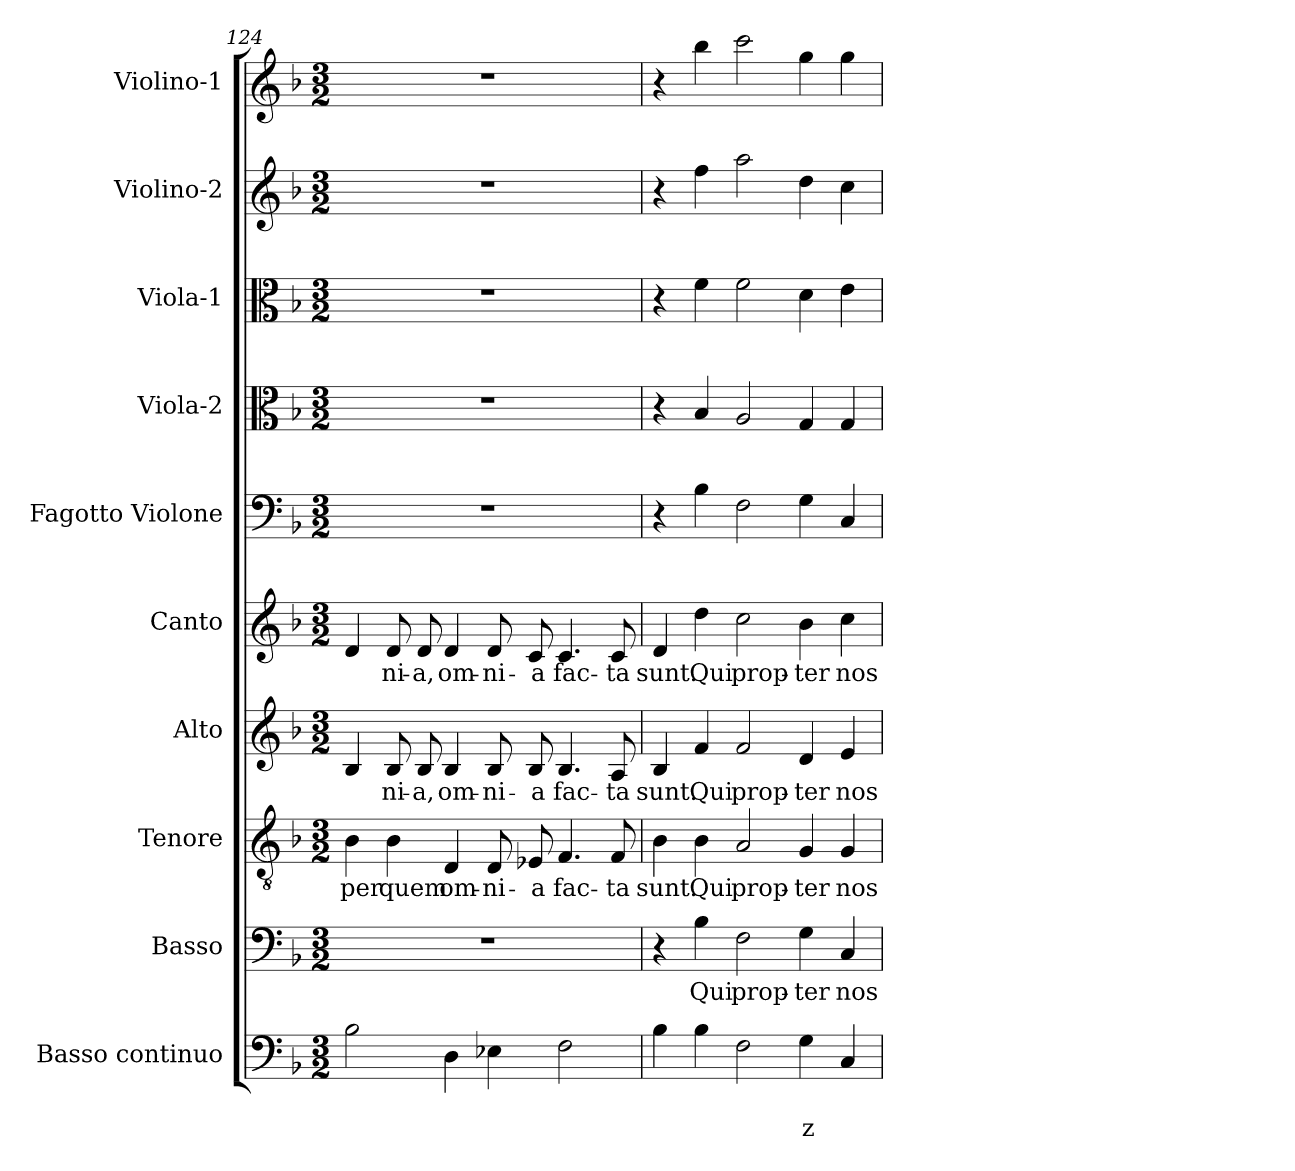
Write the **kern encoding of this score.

**kern	**text	**text	**kern	**text	**kern	**text	**kern	**text	**kern	**text	**kern	**kern	**kern	**kern	**kern
*part10	*part10	*part10	*part9	*part9	*part8	*part8	*part7	*part7	*part6	*part6	*part5	*part4	*part3	*part2	*part1
*staff10	*staff10	*staff10	*staff9	*staff9	*staff8	*staff8	*staff7	*staff7	*staff6	*staff6	*staff5	*staff4	*staff3	*staff2	*staff1
*I"Basso continuo	*	*	*I"Basso	*	*I"Tenore	*	*I"Alto	*	*I"Canto	*	*I"Fagotto Violone	*I"Viola-2	*I"Viola-1	*I"Violino-2	*I"Violino-1
*clefF4	*	*	*clefF4	*	*clefGv2	*	*clefG2	*	*clefG2	*	*clefF4	*clefC3	*clefC3	*clefG2	*clefG2
*k[b-]	*	*	*k[b-]	*	*k[b-]	*	*k[b-]	*	*k[b-]	*	*k[b-]	*k[b-]	*k[b-]	*k[b-]	*k[b-]
*F:	*	*	*F:	*	*F:	*	*F:	*	*F:	*	*F:	*F:	*F:	*F:	*F:
*M3/2	*	*	*M3/2	*	*M3/2	*	*M3/2	*	*M3/2	*	*M3/2	*M3/2	*M3/2	*M3/2	*M3/2
=124	=124	=124	=124	=124	=124	=124	=124	=124	=124	=124	=124	=124	=124	=124	=124
!	!	!	!	!	!	!LO:LY:b	!	!	!	!	!	!	!	!	!
2B-\	.	.	1.r	.	4B-\	per	4B-/	.	4d/	.	1.r	1.r	1.r	1.r	1.r
!	!	!	!	!	!	!LO:LY:b	!	!	!	!	!	!	!	!	!
!	!	!	!	!	!	!	!	!LO:LY:b	!	!	!	!	!	!	!
!	!	!	!	!	!	!	!	!	!	!LO:LY:b	!	!	!	!	!
.	.	.	.	.	4B-\	quem	8B-/	-ni-	8d/	-ni-	.	.	.	.	.
!	!	!	!	!	!	!	!	!LO:LY:b	!	!	!	!	!	!	!
!	!	!	!	!	!	!	!	!	!	!LO:LY:b	!	!	!	!	!
.	.	.	.	.	.	.	8B-/	-a,	8d/	-a,	.	.	.	.	.
!	!	!	!	!	!	!LO:LY:b	!	!	!	!	!	!	!	!	!
!	!	!	!	!	!	!	!	!LO:LY:b	!	!	!	!	!	!	!
!	!	!	!	!	!	!	!	!	!	!LO:LY:b	!	!	!	!	!
4D\	.	.	.	.	4D/	om-	4B-/	om-	4d/	om-	.	.	.	.	.
!	!	!	!	!	!	!LO:LY:b	!	!	!	!	!	!	!	!	!
!	!	!	!	!	!	!	!	!LO:LY:b	!	!	!	!	!	!	!
!	!	!	!	!	!	!	!	!	!	!LO:LY:b	!	!	!	!	!
4E-X\	.	.	.	.	8D/	-ni-	8B-/	-ni-	8d/	-ni-	.	.	.	.	.
!	!	!	!	!	!	!LO:LY:b	!	!	!	!	!	!	!	!	!
!	!	!	!	!	!	!	!	!LO:LY:b	!	!	!	!	!	!	!
!	!	!	!	!	!	!	!	!	!	!LO:LY:b	!	!	!	!	!
.	.	.	.	.	8E-X/	-a	8B-/	-a	8c/	-a	.	.	.	.	.
!	!	!	!	!	!	!LO:LY:b	!	!	!	!	!	!	!	!	!
!	!	!	!	!	!	!	!	!LO:LY:b	!	!	!	!	!	!	!
!	!	!	!	!	!	!	!	!	!	!LO:LY:b	!	!	!	!	!
2F\	.	.	.	.	4.F/	fac-	4.B-/	fac-	4.c/	fac-	.	.	.	.	.
!	!	!	!	!	!	!LO:LY:b	!	!	!	!	!	!	!	!	!
!	!	!	!	!	!	!	!	!LO:LY:b	!	!	!	!	!	!	!
!	!	!	!	!	!	!	!	!	!	!LO:LY:b	!	!	!	!	!
.	.	.	.	.	8F/	-ta	8A/	-ta	8c/	-ta	.	.	.	.	.
=125	=125	=125	=125	=125	=125	=125	=125	=125	=125	=125	=125	=125	=125	=125	=125
!	!	!	!	!	!	!LO:LY:b	!	!	!	!	!	!	!	!	!
!	!	!	!	!	!	!	!	!LO:LY:b	!	!	!	!	!	!	!
!	!	!	!	!	!	!	!	!	!	!LO:LY:b	!	!	!	!	!
4B-\	.	.	4r	.	4B-\	sunt.	4B-/	sunt.	4d/	sunt.	4r	4r	4r	4r	4r
!	!	!	!	!LO:LY:b	!	!	!	!	!	!	!	!	!	!	!
!	!	!	!	!	!	!LO:LY:b	!	!	!	!	!	!	!	!	!
!	!	!	!	!	!	!	!	!LO:LY:b	!	!	!	!	!	!	!
!	!	!	!	!	!	!	!	!	!	!LO:LY:b	!	!	!	!	!
4B-\	.	.	4B-\	Qui	4B-\	Qui	4f/	Qui	4dd\	Qui	4B-\	4B-/	4f\	4ff\	4bb-\
!	!	!	!	!LO:LY:b	!	!	!	!	!	!	!	!	!	!	!
!	!	!	!	!	!	!LO:LY:b	!	!	!	!	!	!	!	!	!
!	!	!	!	!	!	!	!	!LO:LY:b	!	!	!	!	!	!	!
!	!	!	!	!	!	!	!	!	!	!LO:LY:b	!	!	!	!	!
2F\	.	.	2F\	prop-	2A/	prop-	2f/	prop-	2cc\	prop-	2F\	2A/	2f\	2aa\	2ccc\
!	!	!LO:LY:b	!	!	!	!	!	!	!	!	!	!	!	!	!
!	!	!	!	!LO:LY:b	!	!	!	!	!	!	!	!	!	!	!
!	!	!	!	!	!	!LO:LY:b	!	!	!	!	!	!	!	!	!
!	!	!	!	!	!	!	!	!LO:LY:b	!	!	!	!	!	!	!
!	!	!	!	!	!	!	!	!	!	!LO:LY:b	!	!	!	!	!
4G\	.	z	4G\	-ter	4G/	-ter	4d/	-ter	4b-\	-ter	4G\	4G/	4d\	4dd\	4gg\
!	!	!	!	!LO:LY:b	!	!	!	!	!	!	!	!	!	!	!
!	!	!	!	!	!	!LO:LY:b	!	!	!	!	!	!	!	!	!
!	!	!	!	!	!	!	!	!LO:LY:b	!	!	!	!	!	!	!
!	!	!	!	!	!	!	!	!	!	!LO:LY:b	!	!	!	!	!
4C/	.	.	4C/	nos	4G/	nos	4e/	nos	4cc\	nos	4C/	4G/	4e\	4cc\	4gg\
=	=	=	=	=	=	=	=	=	=	=	=	=	=	=	=
*-	*-	*-	*-	*-	*-	*-	*-	*-	*-	*-	*-	*-	*-	*-	*-
